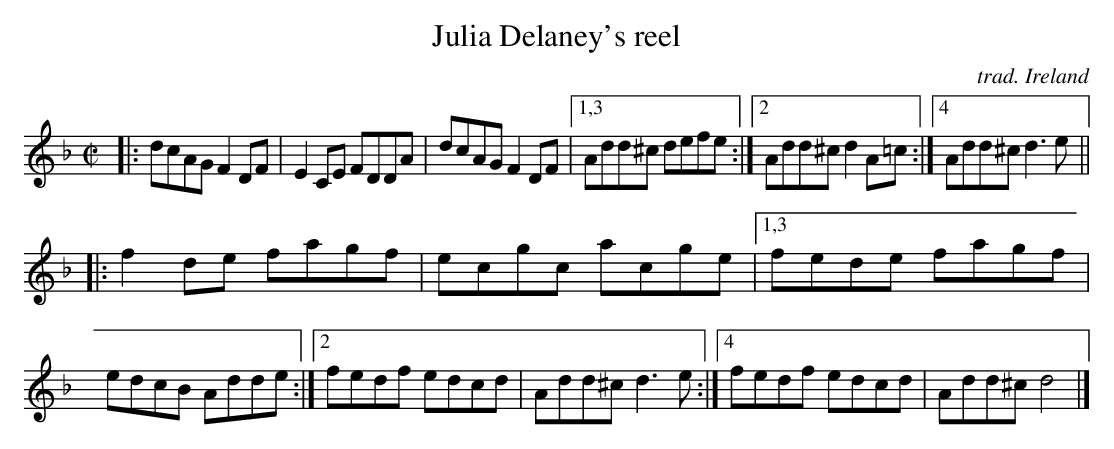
X:1
T: Julia Delaney's reel
O: trad. Ireland
M: C|
L: 1/8
K: Dm
|: dcAG F2DF | E2CE FDDA | dcAG F2DF |[1,3 Add^c defe :|[2 Add^c d2A=c :|[4 Add^c d3e ||
|: f2de fagf | ecgc acge |[1,3 fede fagf | edcB Adde :|[2 fedf edcd | Add^c d3e :|[4 fedf edcd | Add^c d4 |]
